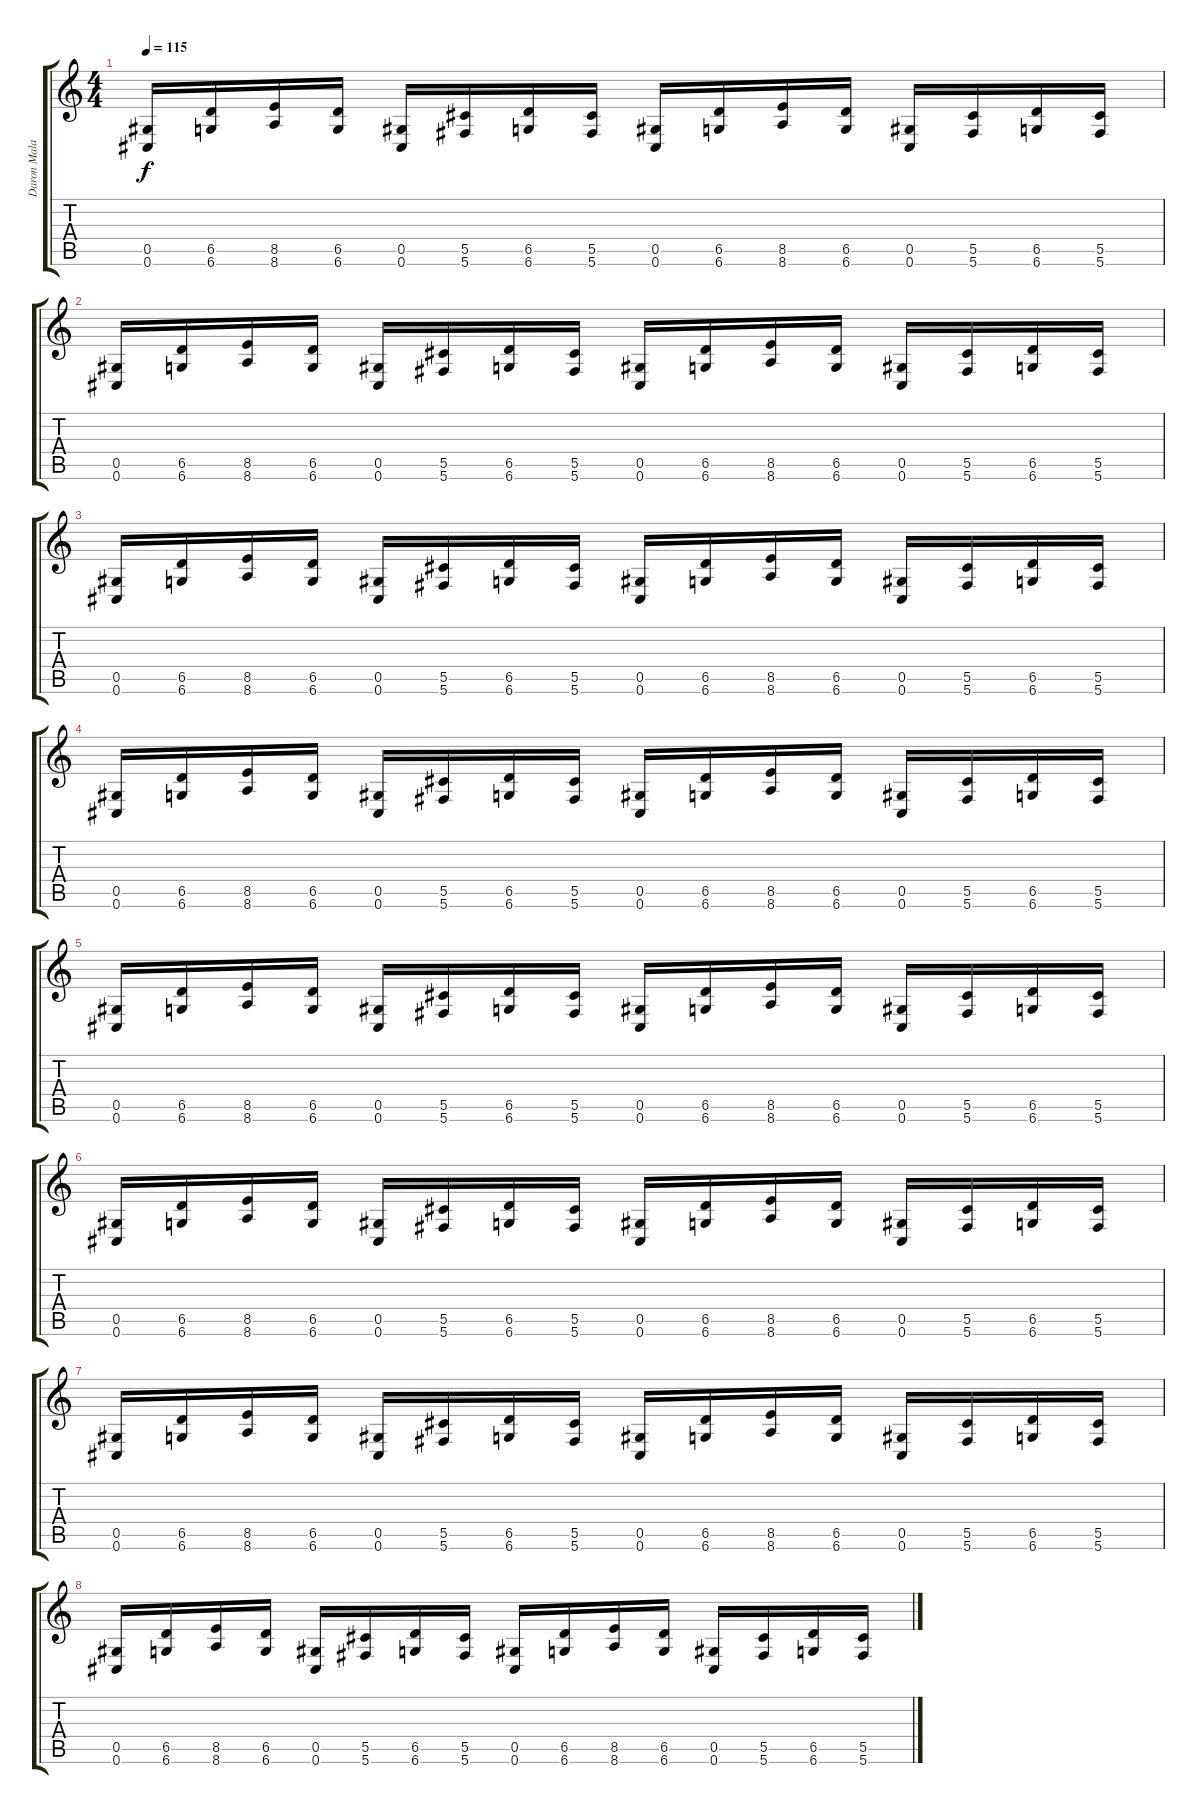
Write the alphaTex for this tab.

\track ("Daron Malakian" "Daron Mala") {instrument electricguitarmuted}
\staff {score tabs}
\tuning (Eb4 Bb3 Gb3 Db3 Ab2 Db2) {hide}
\ts (4 4)
\tempo 115
\clef g2
\ks c
(0.5 0.6).16{dy f volume 13 instrument distortionguitar} (6.5 6.6).16 (8.5 8.6).16 (6.5 6.6).16 (0.5 0.6).16 (5.5 5.6).16 (6.5 6.6).16 (5.5 5.6).16 (0.5 0.6).16 (6.5 6.6).16 (8.5 8.6).16 (6.5 6.6).16 (0.5 0.6).16 (5.5 5.6).16 (6.5 6.6).16 (5.5 5.6).16 |
(0.5 0.6).16 (6.5 6.6).16 (8.5 8.6).16 (6.5 6.6).16 (0.5 0.6).16 (5.5 5.6).16 (6.5 6.6).16 (5.5 5.6).16 (0.5 0.6).16 (6.5 6.6).16 (8.5 8.6).16 (6.5 6.6).16 (0.5 0.6).16 (5.5 5.6).16 (6.5 6.6).16 (5.5 5.6).16 |
(0.5 0.6).16 (6.5 6.6).16 (8.5 8.6).16 (6.5 6.6).16 (0.5 0.6).16 (5.5 5.6).16 (6.5 6.6).16 (5.5 5.6).16 (0.5 0.6).16 (6.5 6.6).16 (8.5 8.6).16 (6.5 6.6).16 (0.5 0.6).16 (5.5 5.6).16 (6.5 6.6).16 (5.5 5.6).16 |
(0.5 0.6).16 (6.5 6.6).16 (8.5 8.6).16 (6.5 6.6).16 (0.5 0.6).16 (5.5 5.6).16 (6.5 6.6).16 (5.5 5.6).16 (0.5 0.6).16 (6.5 6.6).16 (8.5 8.6).16 (6.5 6.6).16 (0.5 0.6).16 (5.5 5.6).16 (6.5 6.6).16 (5.5 5.6).16 |
(0.5 0.6).16 (6.5 6.6).16 (8.5 8.6).16 (6.5 6.6).16 (0.5 0.6).16 (5.5 5.6).16 (6.5 6.6).16 (5.5 5.6).16 (0.5 0.6).16 (6.5 6.6).16 (8.5 8.6).16 (6.5 6.6).16 (0.5 0.6).16 (5.5 5.6).16 (6.5 6.6).16 (5.5 5.6).16 |
(0.5 0.6).16 (6.5 6.6).16 (8.5 8.6).16 (6.5 6.6).16 (0.5 0.6).16 (5.5 5.6).16 (6.5 6.6).16 (5.5 5.6).16 (0.5 0.6).16 (6.5 6.6).16 (8.5 8.6).16 (6.5 6.6).16 (0.5 0.6).16 (5.5 5.6).16 (6.5 6.6).16 (5.5 5.6).16 |
(0.5 0.6).16 (6.5 6.6).16 (8.5 8.6).16 (6.5 6.6).16 (0.5 0.6).16 (5.5 5.6).16 (6.5 6.6).16 (5.5 5.6).16 (0.5 0.6).16 (6.5 6.6).16 (8.5 8.6).16 (6.5 6.6).16 (0.5 0.6).16 (5.5 5.6).16 (6.5 6.6).16 (5.5 5.6).16 |
(0.5 0.6).16 (6.5 6.6).16 (8.5 8.6).16 (6.5 6.6).16 (0.5 0.6).16 (5.5 5.6).16 (6.5 6.6).16 (5.5 5.6).16 (0.5 0.6).16 (6.5 6.6).16 (8.5 8.6).16 (6.5 6.6).16 (0.5 0.6).16 (5.5 5.6).16 (6.5 6.6).16 (5.5 5.6).16
